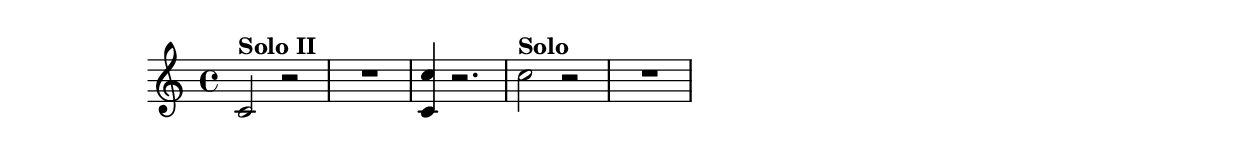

\header { texidoc = " Multimeasure rests are printed after solos, both
    for solo1 and for solo2."  }
\version "2.3.17"

\paper { raggedright = ##t }
  \new Staff 
    \partcombine
     \relative c''{ R1*2 | c4 r2.  | c2 r  | R1 }
     \relative c' {  c2 r | R1 | c4 r2. | R1*2  }
